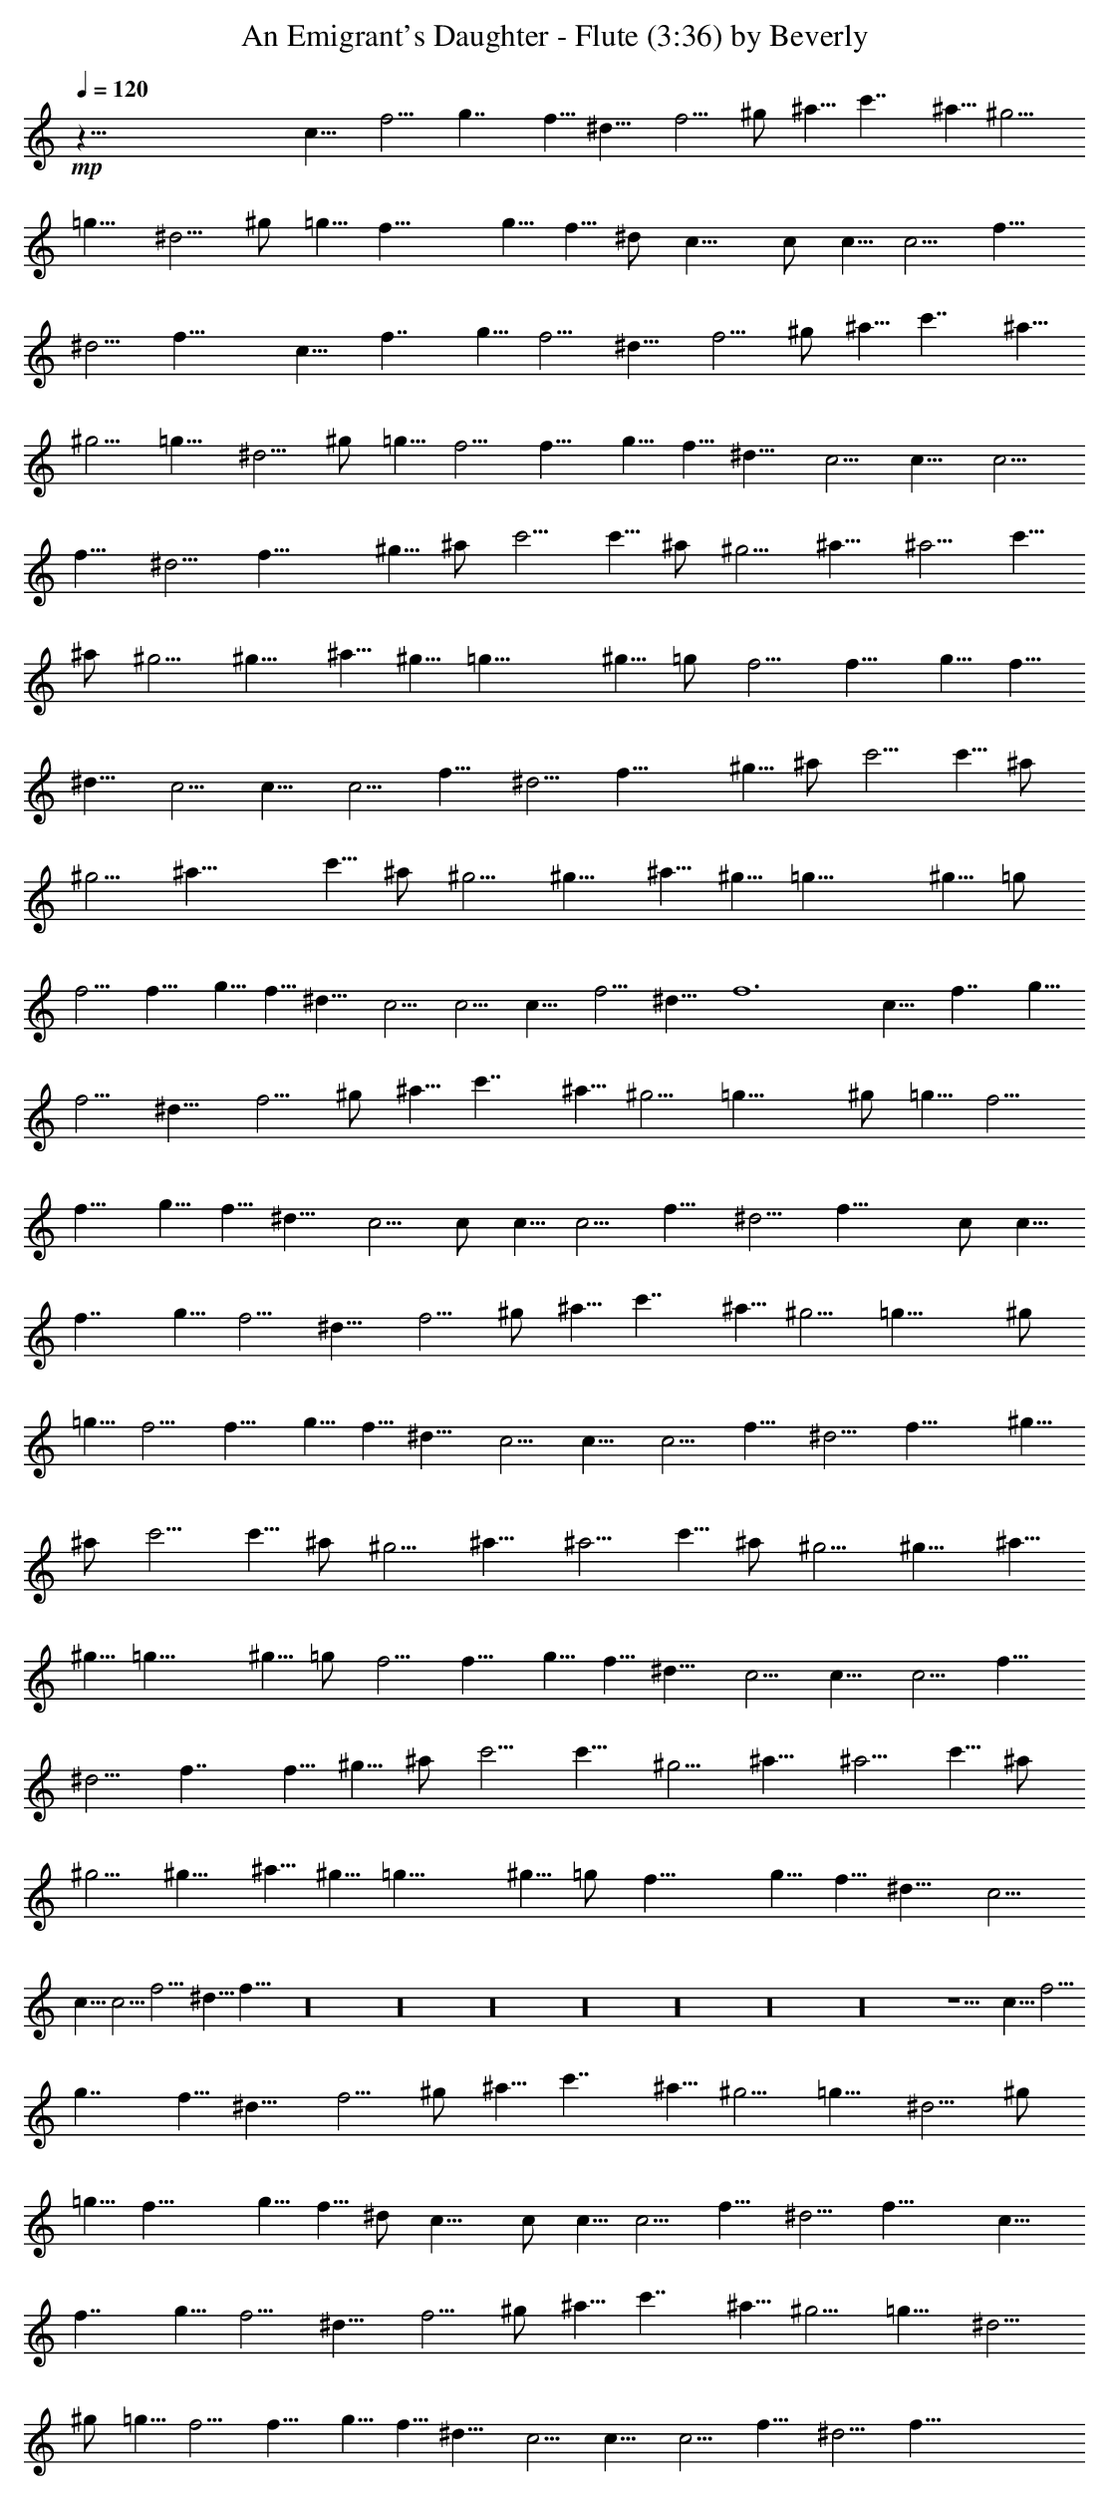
X:1
T:An Emigrant's Daughter - Flute (3:36) by Beverly
L:1/4
Q:120
K:C
+mp+
z105/8 c9/8 f5/4 g7/4 f5/8 ^d9/8 f5/4 ^g/2 ^a5/8 c'7/4 ^a5/8 ^g5/4
=g9/8 ^d5/4 ^g/2 =g5/8 f19/8 g5/8 f5/8 ^d/2 c15/8 c/2 c5/8 c5/4 f9/8
^d5/4 f19/8 c9/8 f7/4 g5/8 f5/4 ^d9/8 f5/4 ^g/2 ^a5/8 c'7/4 ^a5/8
^g5/4 =g9/8 ^d5/4 ^g/2 =g5/8 f5/4 f9/8 g5/8 f5/8 ^d9/8 c5/4 c9/8 c5/4
f9/8 ^d5/4 f19/8 ^g5/8 ^a/2 c'5/4 c'5/8 ^a/2 ^g5/4 ^a9/8 ^a5/4 c'5/8
^a/2 ^g5/4 ^g9/8 ^a5/8 ^g5/8 =g19/8 ^g5/8 =g/2 f5/4 f9/8 g5/8 f5/8
^d9/8 c5/4 c9/8 c5/4 f9/8 ^d5/4 f19/8 ^g5/8 ^a/2 c'5/4 c'5/8 ^a/2
^g5/4 ^a19/8 c'5/8 ^a/2 ^g5/4 ^g9/8 ^a5/8 ^g5/8 =g19/8 ^g5/8 =g/2
f5/4 f9/8 g5/8 f5/8 ^d9/8 c5/4 c5/4 c9/8 f5/4 ^d9/8 f6 c9/8 f7/4 g5/8
f5/4 ^d9/8 f5/4 ^g/2 ^a5/8 c'7/4 ^a5/8 ^g5/4 =g19/8 ^g/2 =g5/8 f5/4
f9/8 g5/8 f5/8 ^d9/8 c5/4 c/2 c5/8 c5/4 f9/8 ^d5/4 f19/8 c/2 c5/8
f7/4 g5/8 f5/4 ^d9/8 f5/4 ^g/2 ^a5/8 c'7/4 ^a5/8 ^g5/4 =g19/8 ^g/2
=g5/8 f5/4 f9/8 g5/8 f5/8 ^d9/8 c5/4 c9/8 c5/4 f9/8 ^d5/4 f19/8 ^g5/8
^a/2 c'5/4 c'5/8 ^a/2 ^g5/4 ^a9/8 ^a5/4 c'5/8 ^a/2 ^g5/4 ^g9/8 ^a5/8
^g5/8 =g19/8 ^g5/8 =g/2 f5/4 f9/8 g5/8 f5/8 ^d9/8 c5/4 c9/8 c5/4 f9/8
^d5/4 f7/4 f5/8 ^g5/8 ^a/2 c'5/4 c'9/8 ^g5/4 ^a9/8 ^a5/4 c'5/8 ^a/2
^g5/4 ^g9/8 ^a5/8 ^g5/8 =g19/8 ^g5/8 =g/2 f19/8 g5/8 f5/8 ^d9/8 c5/4
c9/8 c5/4 f5/4 ^d9/8 f57/8 z16 z16 z16 z16 z16 z16 z16 z9/2 c9/8 f5/4
g7/4 f5/8 ^d9/8 f5/4 ^g/2 ^a5/8 c'7/4 ^a5/8 ^g5/4 =g9/8 ^d5/4 ^g/2
=g5/8 f19/8 g5/8 f5/8 ^d/2 c15/8 c/2 c5/8 c5/4 f9/8 ^d5/4 f19/8 c9/8
f7/4 g5/8 f5/4 ^d9/8 f5/4 ^g/2 ^a5/8 c'7/4 ^a5/8 ^g5/4 =g9/8 ^d5/4
^g/2 =g5/8 f5/4 f9/8 g5/8 f5/8 ^d9/8 c5/4 c9/8 c5/4 f9/8 ^d5/4 f57/8
